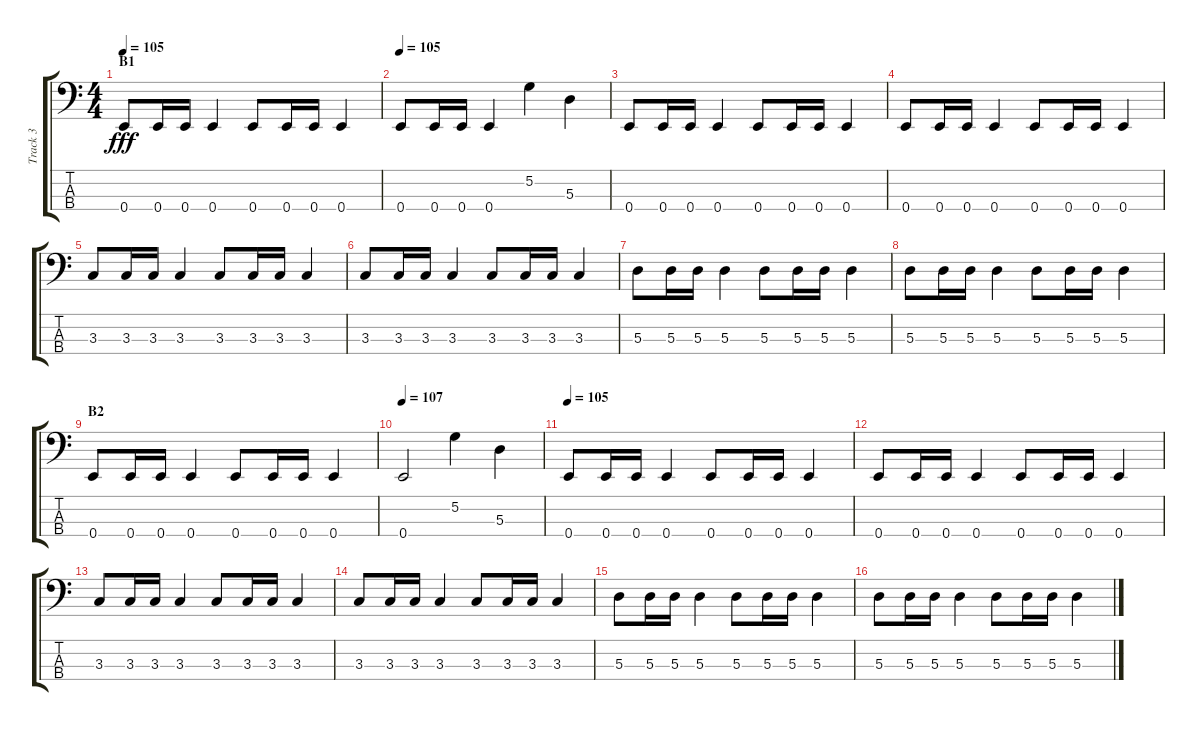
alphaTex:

\track ("Track 3" "Track 3") {instrument electricbassfinger}
\staff {score tabs}
\tuning (G2 D2 A1 E1) {hide}
\ts (4 4)
\section ("" "B1")
\tempo 105
\clef f4
\ks c
0.4.8{dy fff} 0.4.16 0.4.16 0.4.4 0.4.8 0.4.16 0.4.16 0.4.4 |
\tempo 105
0.4.8 0.4.16 0.4.16 0.4.4 5.2.4 5.3.4 |
0.4.8 0.4.16 0.4.16 0.4.4 0.4.8 0.4.16 0.4.16 0.4.4 |
0.4.8 0.4.16 0.4.16 0.4.4 0.4.8 0.4.16 0.4.16 0.4.4 |
3.3.8 3.3.16 3.3.16 3.3.4 3.3.8 3.3.16 3.3.16 3.3.4 |
3.3.8 3.3.16 3.3.16 3.3.4 3.3.8 3.3.16 3.3.16 3.3.4 |
5.3.8 5.3.16 5.3.16 5.3.4 5.3.8 5.3.16 5.3.16 5.3.4 |
5.3.8 5.3.16 5.3.16 5.3.4 5.3.8 5.3.16 5.3.16 5.3.4 |
\section ("" "B2")
0.4.8 0.4.16 0.4.16 0.4.4 0.4.8 0.4.16 0.4.16 0.4.4 |
\tempo 107
0.4.2 5.2.4 5.3.4 |
\tempo 105
0.4.8 0.4.16 0.4.16 0.4.4 0.4.8 0.4.16 0.4.16 0.4.4 |
0.4.8 0.4.16 0.4.16 0.4.4 0.4.8 0.4.16 0.4.16 0.4.4 |
3.3.8 3.3.16 3.3.16 3.3.4 3.3.8 3.3.16 3.3.16 3.3.4 |
3.3.8 3.3.16 3.3.16 3.3.4 3.3.8 3.3.16 3.3.16 3.3.4 |
5.3.8 5.3.16 5.3.16 5.3.4 5.3.8 5.3.16 5.3.16 5.3.4 |
5.3.8 5.3.16 5.3.16 5.3.4 5.3.8 5.3.16 5.3.16 5.3.4
